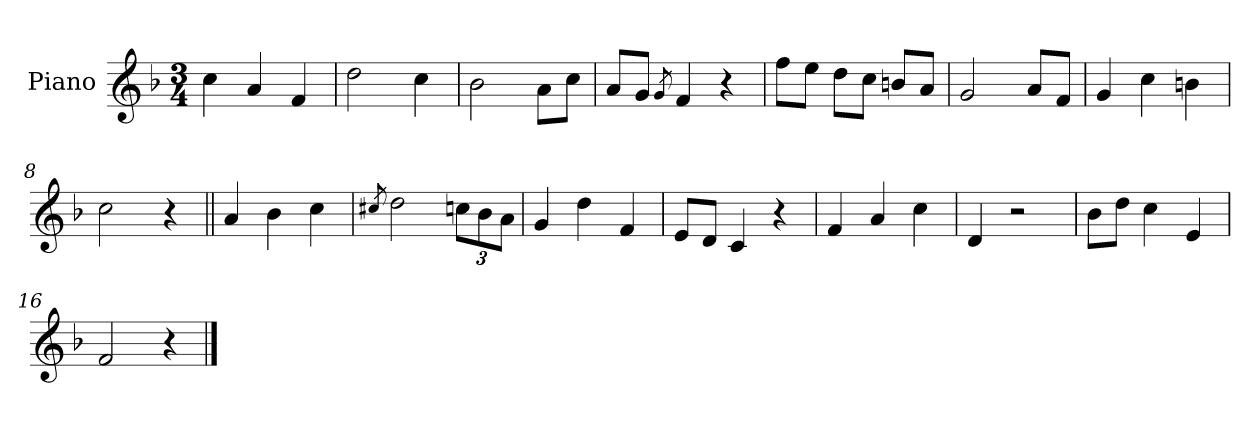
**kern
*part1
*staff1
*I"Piano
*I'Pno.
*clefG2
*k[b-]
*M3/4
=1
4cc\
4a/
4f/
=2
2dd\
4cc\
=3
2b-\
8a\L
8cc\J
=4
8a/L
8g/J
8qg/
4f/
4r
=5
8ff\L
8ee\J
8dd\L
8cc\J
8bn/L
8a/J
=6
2g/
8a/L
8f/J
=7
4g/
4cc\
4bn\
=8
2cc\
4r
=9||
4a/
4b-\
4cc\
!!LO:LB:g=z
=10
8qcc#X/
2dd\
*Xbrackettup
12ccn\L
12b-\
12a\J
=11
4g/
4dd\
4f/
=12
8e/L
8d/J
4c/
4r
=13
4f/
4a/
4cc\
=14
4d/
2r
=15
8b-\L
8dd\J
4cc\
4e/
=16
2f/
4r
==
*-
